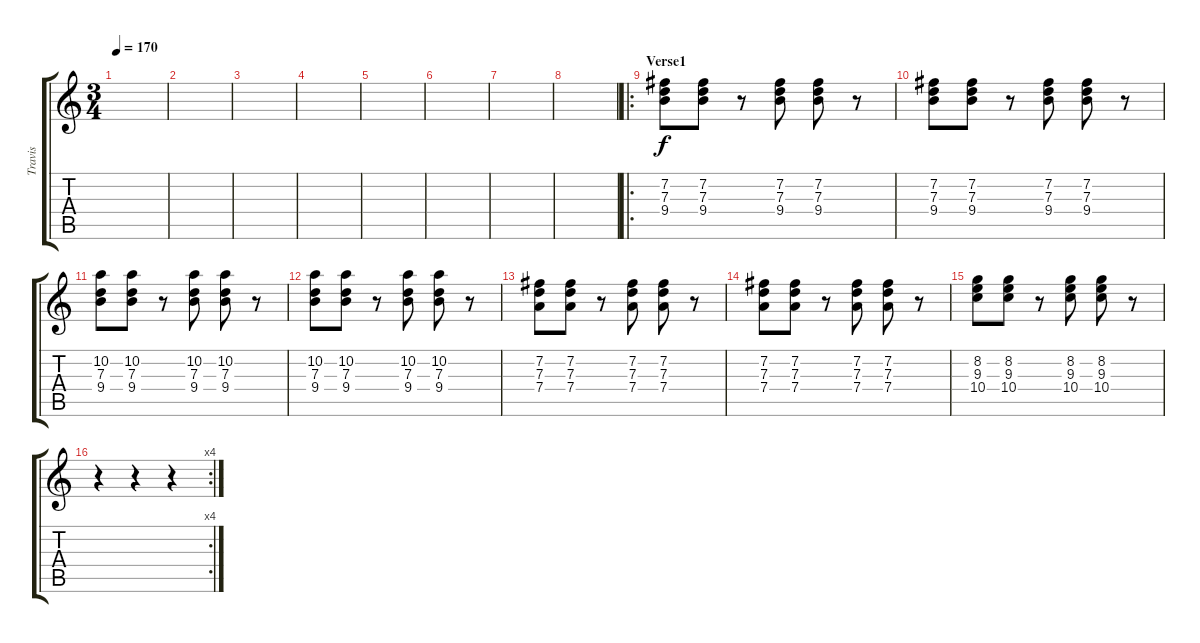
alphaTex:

\track ("Travis" "Travis") {instrument overdrivenguitar}
\staff {score tabs}
\tuning (E4 B3 G3 D3 A2 E2) {hide}
\ts (3 4)
\tempo 170
\clef g2
\ks c
|
|
|
|
|
|
|
|
\ro
\section ("" "Verse1")
(7.2 7.3 9.4).8 (7.2 7.3 9.4).8 r.8 (7.2 7.3 9.4).8 (7.2 7.3 9.4).8 r.8 |
(7.2 7.3 9.4).8 (7.2 7.3 9.4).8 r.8 (7.2 7.3 9.4).8 (7.2 7.3 9.4).8 r.8 |
(10.2 7.3 9.4).8 (10.2 7.3 9.4).8 r.8 (10.2 7.3 9.4).8 (10.2 7.3 9.4).8 r.8 |
(10.2 7.3 9.4).8 (10.2 7.3 9.4).8 r.8 (10.2 7.3 9.4).8 (10.2 7.3 9.4).8 r.8 |
(7.2 7.3 7.4).8 (7.2 7.3 7.4).8 r.8 (7.2 7.3 7.4).8 (7.2 7.3 7.4).8 r.8 |
(7.2 7.3 7.4).8 (7.2 7.3 7.4).8 r.8 (7.2 7.3 7.4).8 (7.2 7.3 7.4).8 r.8 |
(8.2 9.3 10.4).8 (8.2 9.3 10.4).8 r.8 (8.2 9.3 10.4).8 (8.2 9.3 10.4).8 r.8 |
\rc 4
r.4 r.4 r.4
